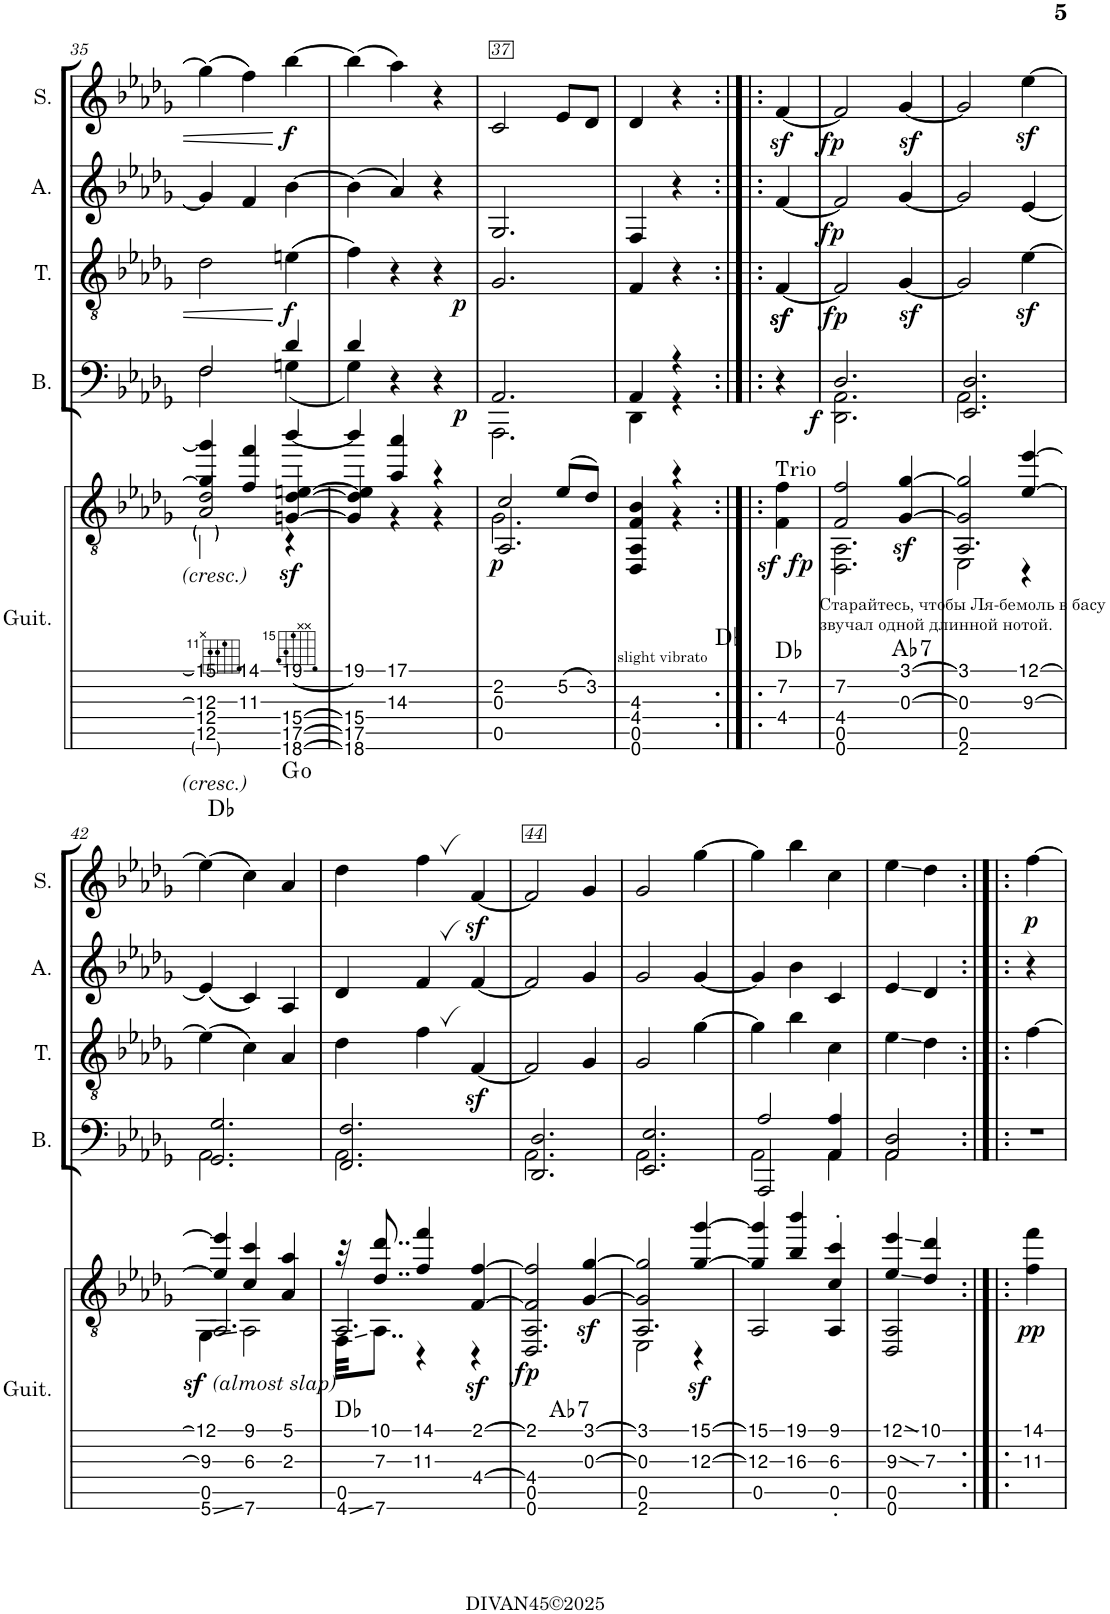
**kern	**kern	**dynam	**harte	**kern	**dynam	**kern	**dynam	**kern	**dynam	**kern	**dynam
*part5	*part5	*part5	*part5	*part4	*part4	*part3	*part3	*part2	*part2	*part1	*part1
*staff6	*staff5	*staff5/6	*	*staff4	*staff4	*staff3	*staff3	*staff2	*staff2	*staff1	*staff1
*I"Guitar D in Eb	*	*	*	*I"Bass	*	*I"Tenor	*	*I"Alto	*	*I"Soprano	*
*I'Guit.	*	*	*	*I'B.	*	*I'T.	*	*I'A.	*	*I'S.	*
!!LO:PB:g=z
*	*clefGv2	*	*	*clefF4	*	*clefGv2	*	*clefG2	*	*clefG2	*
*k[b-e-a-d-g-]	*k[b-e-a-d-g-]	*	*	*k[b-e-a-d-g-]	*	*k[b-e-a-d-g-]	*	*k[b-e-a-d-g-]	*	*k[b-e-a-d-g-]	*
*M3/4	*M3/4	*	*	*M3/4	*	*M3/4	*	*M3/4	*	*M3/4	*
=35	=35	=35	=35	=35	=35	=35	=35	=35	=35	=35	=35
*^	*^	*	*	*^	*	*	*	*	*	*	*
*	*^	*	*^	*	*	*	*	*	*	*	*	*	*	*
4g-] 4gg-]	2A- 2d-	2D-	4g-/] 4gg-/]	2A-/ 2d-/	2D-\	.	Db:maj	2F/	2F\	.	2d-\	.	4g-/]	.	(4gg-\]	.
4f 4ff	.	.	4f/ 4ff/	.	.	.	.	.	.	.	.	.	4f/	.	4ff\)	.
!	!	!	!	!	!	!LO:DY:b	!	!	!	!	!	!LO:DY:b	!	!	!	!LO:DY:b
[<4bb-	[4Gn [4d- [4en	4r	[<4bb-/	[4Gn/ [4d-/ [4en/	4r	sf	G:dim	4d-/	(4Gn\	.	(4en\	f	[4b-\	.	[4bb-\	f
*	*v	*v	*	*	*	*	*	*	*	*	*	*	*	*	*	*
*	*	*	*v	*v	*	*	*	*	*	*	*	*	*	*	*
=36	=36	=36	=36	=36	=36	=36	=36	=36	=36	=36	=36	=36	=36	=36
4bb-]	4G] 4d-] 4e]	4bb-/]	4G/] 4d-/] 4e/]	.	.	4d-/	4G-\)	.	4f\)	.	(4b-\]	.	(4bb-\]	.
4a- 4aa-	4r	4a-/ 4aa-/	4r	.	.	4r	2ryy	.	4r	.	4a-/)	.	4aa-\)	.
4r	4r	4r	4r	.	.	4r	.	.	4r	.	4r	.	4r	.
=37	=37	=37	=37	=37	=37	=37	=37	=37	=37	=37	=37	=37	=37	=37
*	*^	*	*^	*	*	*	*	*	*	*	*	*	*	*
!	!	!	!	!	!	!	!	!	!	!	!	!	!	!	!LO:TX:a:i:t=37	!
!	!	!	!	!	!	!LO:DY:b	!	!	!	!LO:DY:b	!	!LO:DY:b	!	!	!	!
2c	2.G-	2.AA-	2c/	2.G-\	2.AA-/	p	.	2.AA-/	2.AAA-\	p	2.G-/	p	2.G-/	.	2c/	.
8e-L	.	.	(8e-/L	.	.	.	.	.	.	.	.	.	.	.	8e-/L	.
8d-J	.	.	8d-/J)	.	.	.	.	.	.	.	.	.	.	.	8d-/J	.
*	*v	*v	*	*	*	*	*	*	*	*	*	*	*	*	*	*
*	*	*	*v	*v	*	*	*	*	*	*	*	*	*	*	*
=38	=38	=38	=38	=38	=38	=38	=38	=38	=38	=38	=38	=38	=38	=38
!LO:TX:a:t=slight vibrato	!	!	!	!	!	!	!	!	!	!	!	!	!	!
4F 4B-	4DD- 4AA-	4F/ 4B-/	4DD-/ 4AA-/	.	.	4AA-/	4DD-\	.	4F/	.	4F/	.	4d-/	.
4r	4r	4r	4r	.	.	4r	4r	.	4r	.	4r	.	4r	.
=39:|!|:	=39:|!|:	=39:|!|:	=39:|!|:	=39:|!|:	=39:|!|:	=39:|!|:	=39:|!|:	=39:|!|:	=39:|!|:	=39:|!|:	=39:|!|:	=39:|!|:	=39:|!|:	=39:|!|:
!	!	!LO:TX:a:t=Trio	!	!	!	!	!	!	!	!	!	!	!	!
!	!	!	!	!LO:DY:b	!	!	!	!	!	!	!	!	!	!
*v	*v	*	*	*	*	*v	*v	*	*	*	*	*	*	*
*	*v	*v	*	*	*	*	*	*	*	*	*	*
4F 4f	4F\z< 4f\z<	fp	Db:maj	4r	.	[4Fz</	.	[4f/	.	[4fz</	.
=40	=40	=40	=40	=40	=40	=40	=40	=40	=40	=40	=40
*^	*^	*	*	*^	*	*	*	*	*	*	*
*	*	*	*	*	*	*	*^	*	*	*	*	*	*	*
!	!	!LO:TX:b:t=Старайтесь, чтобы Ля-бемоль в басу	!	!	!	!	!	!	!	!	!	!	!	!	!
!	!	!LO:TX:b:t=звучал одной длинной нотой.	!	!	!	!	!	!	!	!	!	!	!	!	!
!	!	!	!	!	!	!	!	!	!LO:DY:b	!	!LO:DY:b	!	!LO:DY:b	!	!LO:DY:b
2F 2f	2.DD- 2.AA-	2F/ 2f/	2.DD-\ 2.AA-\	.	.	2.D-/	2.AA-\	2.DD-\	f	2F/]	fp	2f/]	fp	2f/]	fp
!	!	!	!	!LO:DY:b	!LO:H:kt=7	!	!	!	!	!	!	!	!	!	!
[4G- [4g-	.	[4G-/ [4g-/	.	sf	Ab:7	.	.	.	.	[4G-z</	.	[4g-/	.	[4g-z</	.
=41	=41	=41	=41	=41	=41	=41	=41	=41	=41	=41	=41	=41	=41	=41	=41
*	*^	*	*^	*	*	*	*	*	*	*	*	*	*	*	*
2G-] 2g-]	2.AA-	2EE-	2G-/] 2g-/]	2.AA-/	2EE-\	.	.	2.D-/	2.AA-\	2.EE-/	.	2G-/]	.	2g-/]	.	2g-/]	.
[4e- [4ee-	.	4r	[4e-/ [4ee-/	.	4r	.	.	.	.	.	.	[4e-z<\	.	[4e-/	.	[4ee-z<\	.
!!LO:LB:g=z
=42	=42	=42	=42	=42	=42	=42	=42	=42	=42	=42	=42	=42	=42	=42	=42	=42	=42
!	!	!	!	!	!	!LO:DY:b	!	!	!	!	!	!	!	!	!	!	!
!	!	!	!	!	!	!LO:DY:n=1:b	!	!	!	!	!	!	!	!	!	!	!
4e-] 4ee-]	2.AA-	4GG-	4e-/] 4ee-/]	2.AA-/	4GG-\	sf other-dynamics	.	2.G-/	2.AA-\	2.GG-/	.	(4e-\]	.	(4e-/]	.	(4ee-\]	.
4c 4cc	.	2AA-	4c/ 4cc/	.	2AA-\	.	.	.	.	.	.	4c\)	.	4c/)	.	4cc\)	.
4A- 4a-	.	.	4A-/ 4a-/	.	.	.	.	.	.	.	.	4A-/	.	4A-/	.	4a-/	.
=43	=43	=43	=43	=43	=43	=43	=43	=43	=43	=43	=43	=43	=43	=43	=43	=43	=43
32r	2.AA-	32FFKKL	32r	2.AA-/	32FF\KKL	.	Db:maj	2.F/	2.AA-\	2.FF/	.	4d-\	.	4d-/	.	4dd-\	.
8..d- 8..dd-	.	8..AA-J	8..d-/ 8..dd-/	.	8..AA-\J	.	.	.	.	.	.	.	.	.	.	.	.
4f 4ff	.	4r	4f/ 4ff/	.	4r	.	.	.	.	.	.	4f,\	.	4f,/	.	4ff,\	.
!	!	!	!	!	!	!LO:DY:b	!	!	!	!	!	!	!	!	!	!	!
[4F [4f	.	4r	[4F/ [4f/	.	4r	sf	.	.	.	.	.	[4Fz</	.	[4f/	.	[4fz</	.
=44	=44	=44	=44	=44	=44	=44	=44	=44	=44	=44	=44	=44	=44	=44	=44	=44	=44
!	!	!	!	!	!	!	!	!	!	!	!	!	!	!	!	!LO:TX:a:i:t=44	!
!	!	!	!	!	!	!LO:DY:b	!LO:H:kt=7	!	!	!	!	!	!	!	!	!	!
*	*v	*v	*	*	*	*	*	*	*	*	*	*	*	*	*	*	*
*	*	*	*v	*v	*	*	*	*	*	*	*	*	*	*	*	*
2F] 2f]	2.DD- 2.AA-	2F/] 2f/]	2.DD-/ 2.AA-/	fp	Ab:7	2.D-/	2.AA-\	2.DD-/	.	2F/]	.	2f/]	.	2f/]	.
!	!	!	!	!LO:DY:b	!	!	!	!	!	!	!	!	!	!	!
[4G- [4g-	.	[4G-/ [4g-/	.	sf	.	.	.	.	.	4G-/	.	4g-/	.	4g-/	.
=45	=45	=45	=45	=45	=45	=45	=45	=45	=45	=45	=45	=45	=45	=45	=45
*	*^	*	*^	*	*	*	*	*	*	*	*	*	*	*	*
2G-] 2g-]	2.AA-	2EE-	2G-/] 2g-/]	2.AA-/	2EE-\	.	.	2.E-/	2.AA-\	2.EE-/	.	2G-/	.	2g-/	.	2g-/	.
!	!	!	!	!	!	!LO:DY:b	!	!	!	!	!	!	!	!	!	!	!
[4g- [4gg-	.	4r	[4g-/ [4gg-/	.	4r	sf	.	.	.	.	.	[4g-\	.	[4g-/	.	[4gg-\	.
*	*v	*v	*	*	*	*	*	*	*	*	*	*	*	*	*	*	*
*	*	*	*v	*v	*	*	*	*	*	*	*	*	*	*	*	*
=46	=46	=46	=46	=46	=46	=46	=46	=46	=46	=46	=46	=46	=46	=46	=46
4g-] 4gg-]	2AA-	4g-/] 4gg-/]	2AA-/	.	.	2A-/	2AAA-/	2AA-\	.	4g-\]	.	4g-/]	.	4gg-\]	.
4b- 4bb-	.	4b-/ 4bb-/	.	.	.	.	.	.	.	4b-\	.	4b-\	.	4bb-\	.
4c' 4cc'	4AA-	4c/' 4cc/'	4AA-/	.	.	4A-/	4AA-/	4AA-\	.	4c\	.	4c/	.	4cc\	.
=47	=47	=47	=47	=47	=47	=47	=47	=47	=47	=47	=47	=47	=47	=47	=47
4e- 4ee-	2DD- 2AA-	4e-/ 4ee-/	2DD-/ 2AA-/	.	.	2D-/	2AA-/	2AA-\	.	4e-\	.	4e-/	.	4ee-\	.
4d- 4dd-	.	4d-/ 4dd-/	.	.	.	.	.	.	.	4d-\	.	4d-/	.	4dd-\	.
*v	*v	*	*	*	*	*v	*v	*v	*	*	*	*	*	*	*
*	*v	*v	*	*	*	*	*	*	*	*	*	*
=48:|!|:	=48:|!|:	=48:|!|:	=48:|!|:	=48:|!|:	=48:|!|:	=48:|!|:	=48:|!|:	=48:|!|:	=48:|!|:	=48:|!|:	=48:|!|:
!	!	!LO:DY:b	!	!	!	!	!	!	!	!	!LO:DY:b
4f 4ff	4f\ 4ff\	pp	.	2.r	.	[4f\	.	4r	.	[4ff\	p
2ryy	2ryy	.	.	.	.	2ryy	.	2ryy	.	2ryy	.
=	=	=	=	=	=	=	=	=	=	=	=
*-	*-	*-	*-	*-	*-	*-	*-	*-	*-	*-	*-
